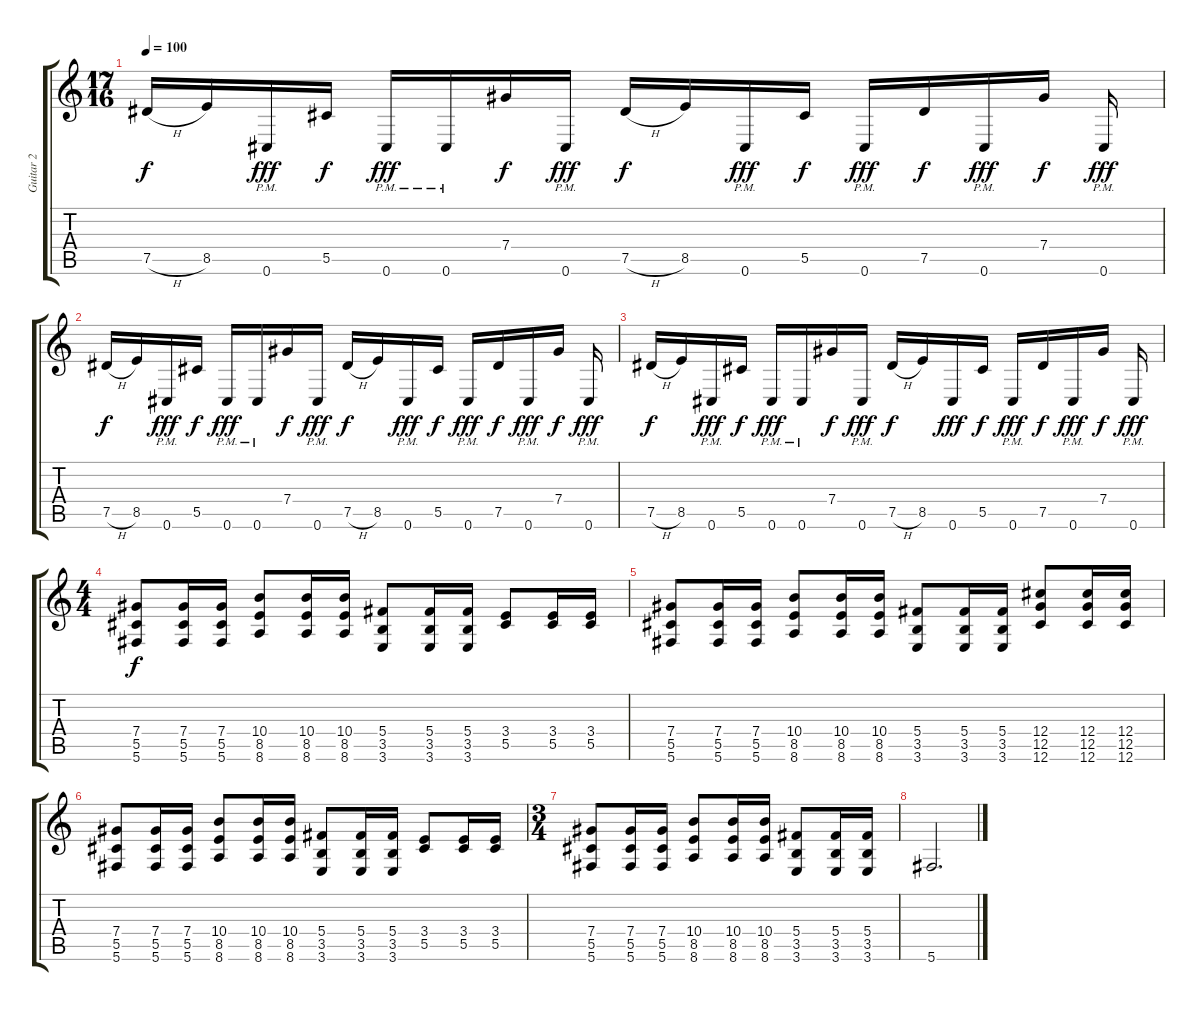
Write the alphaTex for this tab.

\track ("Guitar 2" "Guitar 2") {instrument distortionguitar}
\staff {score tabs}
\tuning (Eb4 Bb3 Gb3 Db3 Ab2 Db2) {hide}
\ts (17 16)
\tempo 100
\clef g2
\ks c
7.5{h}.16{dy f beam merge} 8.5.16{beam merge} 0.6{pm}.16{dy fff beam merge} 5.5.16{dy f} 0.6{pm}.16{dy fff beam merge} 0.6{pm}.16{beam merge} 7.4.16{dy f beam merge} 0.6{pm}.16{dy fff} 7.5{h}.16{dy f beam merge} 8.5.16{beam merge} 0.6{pm}.16{dy fff beam merge} 5.5.16{dy f} 0.6{pm}.16{dy fff beam merge} 7.5.16{dy f beam merge} 0.6{pm}.16{dy fff beam merge} 7.4.16{dy f} 0.6{pm}.16{dy fff} |
7.5{h}.16{dy f beam merge} 8.5.16{beam merge} 0.6{pm}.16{dy fff beam merge} 5.5.16{dy f} 0.6{pm}.16{dy fff beam merge} 0.6{pm}.16{beam merge} 7.4.16{dy f beam merge} 0.6{pm}.16{dy fff} 7.5{h}.16{dy f beam merge} 8.5.16{beam merge} 0.6{pm}.16{dy fff beam merge} 5.5.16{dy f} 0.6{pm}.16{dy fff beam merge} 7.5.16{dy f beam merge} 0.6{pm}.16{dy fff beam merge} 7.4.16{dy f} 0.6{pm}.16{dy fff} |
7.5{h}.16{dy f beam merge} 8.5.16{beam merge} 0.6{pm}.16{dy fff beam merge} 5.5.16{dy f} 0.6{pm}.16{dy fff beam merge} 0.6{pm}.16{beam merge} 7.4.16{dy f beam merge} 0.6{pm}.16{dy fff} 7.5{h}.16{dy f beam merge} 8.5.16{beam merge} 0.6.16{dy fff beam merge} 5.5.16{dy f} 0.6{pm}.16{dy fff beam merge} 7.5.16{dy f beam merge} 0.6{pm}.16{dy fff beam merge} 7.4.16{dy f} 0.6{pm}.16{dy fff} |
\ts (4 4)
(7.4 5.5 5.6).8{dy f} (7.4 5.5 5.6).16 (7.4 5.5 5.6).16 (10.4 8.5 8.6).8 (10.4 8.5 8.6).16 (10.4 8.5 8.6).16 (5.4 3.5 3.6).8 (5.4 3.5 3.6).16 (5.4 3.5 3.6).16 (3.4 5.5).8 (3.4 5.5).16 (3.4 5.5).16 |
(7.4 5.5 5.6).8 (7.4 5.5 5.6).16 (7.4 5.5 5.6).16 (10.4 8.5 8.6).8 (10.4 8.5 8.6).16 (10.4 8.5 8.6).16 (5.4 3.5 3.6).8 (5.4 3.5 3.6).16 (5.4 3.5 3.6).16 (12.4 12.5 12.6).8 (12.4 12.5 12.6).16 (12.4 12.5 12.6).16 |
(7.4 5.5 5.6).8 (7.4 5.5 5.6).16 (7.4 5.5 5.6).16 (10.4 8.5 8.6).8 (10.4 8.5 8.6).16 (10.4 8.5 8.6).16 (5.4 3.5 3.6).8 (5.4 3.5 3.6).16 (5.4 3.5 3.6).16 (3.4 5.5).8 (3.4 5.5).16 (3.4 5.5).16 |
\ts (3 4)
(7.4 5.5 5.6).8 (7.4 5.5 5.6).16 (7.4 5.5 5.6).16 (10.4 8.5 8.6).8 (10.4 8.5 8.6).16 (10.4 8.5 8.6).16 (5.4 3.5 3.6).8 (5.4 3.5 3.6).16 (5.4 3.5 3.6).16 |
5.6.2{d volume 16 instrument electricguitarjazz}
